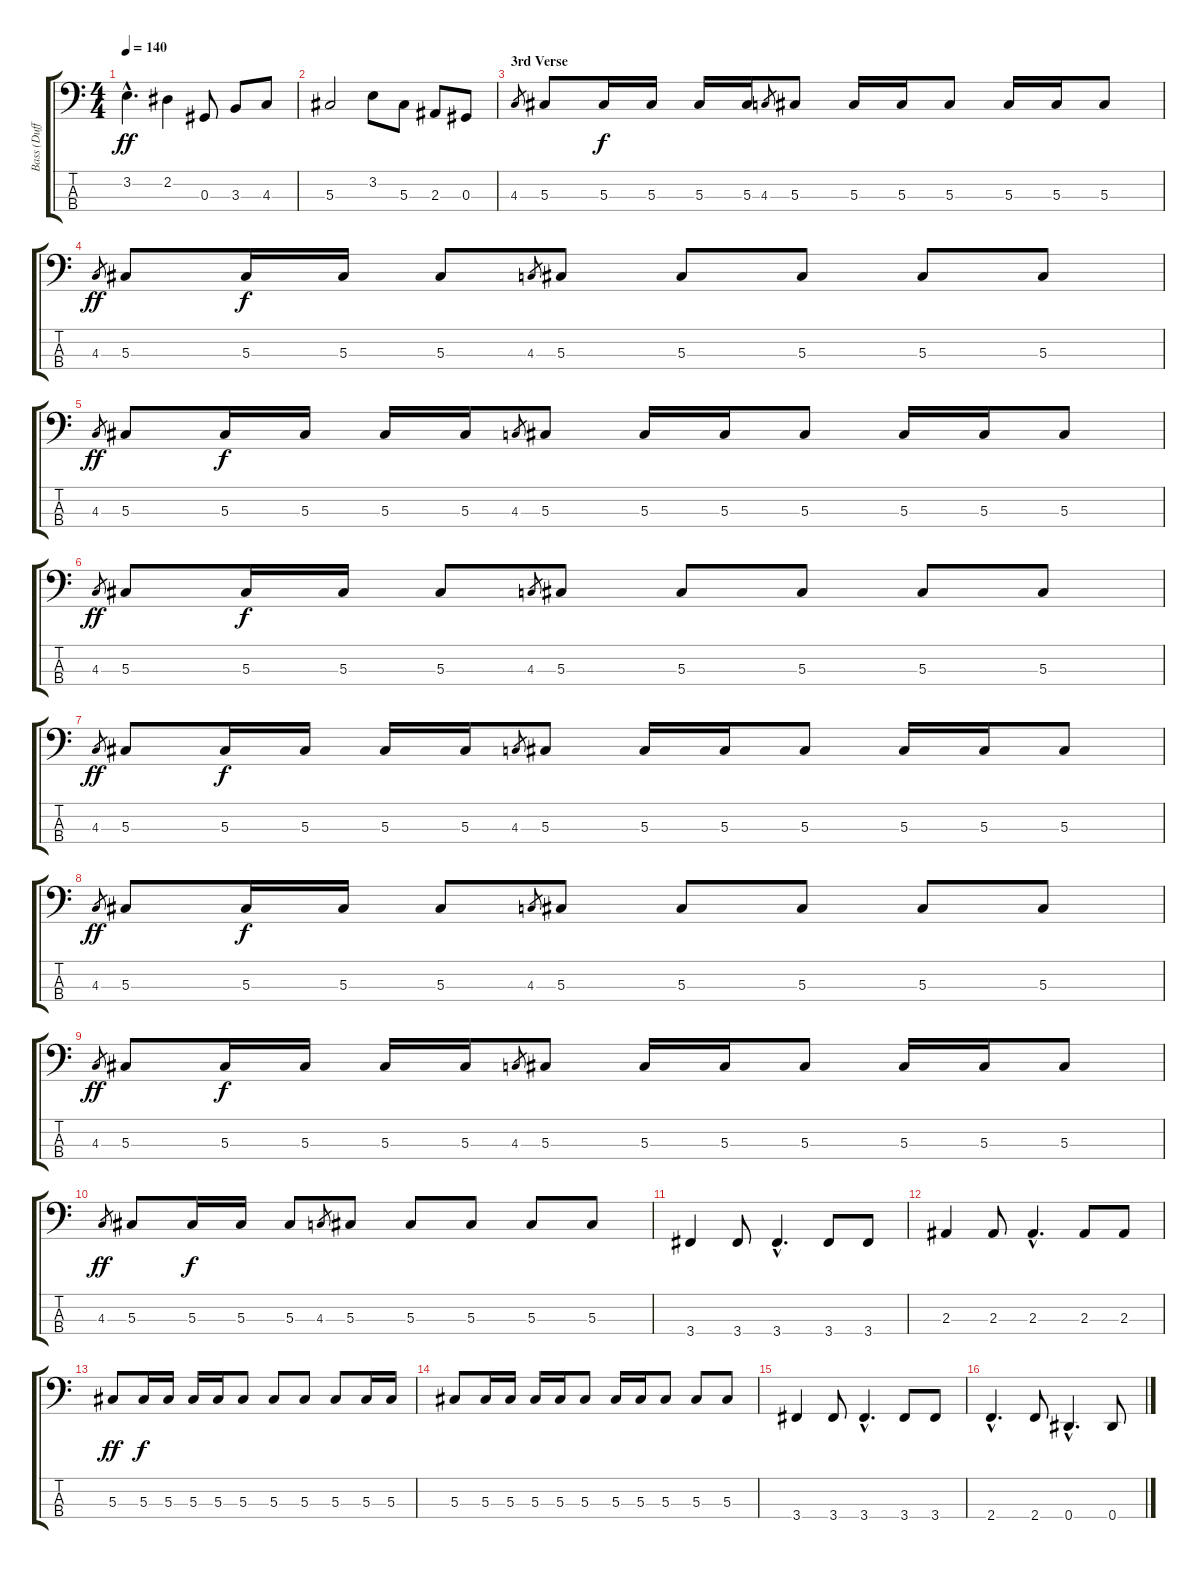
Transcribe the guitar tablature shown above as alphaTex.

\track ("Bass (Duff)" "Bass (Duff") {instrument electricbasspick}
\staff {score tabs}
\tuning (Gb2 Db2 Ab1 Eb1) {hide}
\ts (4 4)
\tempo 140
\clef f4
\ks c
3.2{hac}.4{d dy ff} 2.2.4 0.3.8 3.3.8 4.3.8 |
5.3.2 3.2.8 5.3.8 2.3.8 0.3.8 |
\section ("" "3rd Verse")
4.3.8{gr} 5.3.8 5.3.16{dy f} 5.3.16 5.3.16 5.3.16 4.3.8{gr} 5.3.8 5.3.16 5.3.16 5.3.8 5.3.16 5.3.16 5.3.8 |
4.3.8{gr dy ff} 5.3.8 5.3.16{dy f} 5.3.16 5.3.8 4.3.8{gr} 5.3.8 5.3.8 5.3.8 5.3.8 5.3.8 |
4.3.8{gr dy ff} 5.3.8 5.3.16{dy f} 5.3.16 5.3.16 5.3.16 4.3.8{gr} 5.3.8 5.3.16 5.3.16 5.3.8 5.3.16 5.3.16 5.3.8 |
4.3.8{gr dy ff} 5.3.8 5.3.16{dy f} 5.3.16 5.3.8 4.3.8{gr} 5.3.8 5.3.8 5.3.8 5.3.8 5.3.8 |
4.3.8{gr dy ff} 5.3.8 5.3.16{dy f} 5.3.16 5.3.16 5.3.16 4.3.8{gr} 5.3.8 5.3.16 5.3.16 5.3.8 5.3.16 5.3.16 5.3.8 |
4.3.8{gr dy ff} 5.3.8 5.3.16{dy f} 5.3.16 5.3.8 4.3.8{gr} 5.3.8 5.3.8 5.3.8 5.3.8 5.3.8 |
4.3.8{gr dy ff} 5.3.8 5.3.16{dy f} 5.3.16 5.3.16 5.3.16 4.3.8{gr} 5.3.8 5.3.16 5.3.16 5.3.8 5.3.16 5.3.16 5.3.8 |
4.3.8{gr dy ff} 5.3.8 5.3.16{dy f} 5.3.16 5.3.8 4.3.8{gr} 5.3.8 5.3.8 5.3.8 5.3.8 5.3.8 |
3.4.4 3.4.8 3.4{hac}.4{d} 3.4.8 3.4.8 |
2.3.4 2.3.8 2.3{hac}.4{d} 2.3.8 2.3.8 |
5.3.8{dy ff} 5.3.16{dy f} 5.3.16 5.3.16 5.3.16 5.3.8 5.3.8 5.3.8 5.3.8 5.3.16 5.3.16 |
5.3.8 5.3.16 5.3.16 5.3.16 5.3.16 5.3.8 5.3.16 5.3.16 5.3.8 5.3.8 5.3.8 |
3.4.4 3.4.8 3.4{hac}.4{d} 3.4.8 3.4.8 |
2.4{hac}.4{d} 2.4.8 0.4{hac}.4{d} 0.4.8
